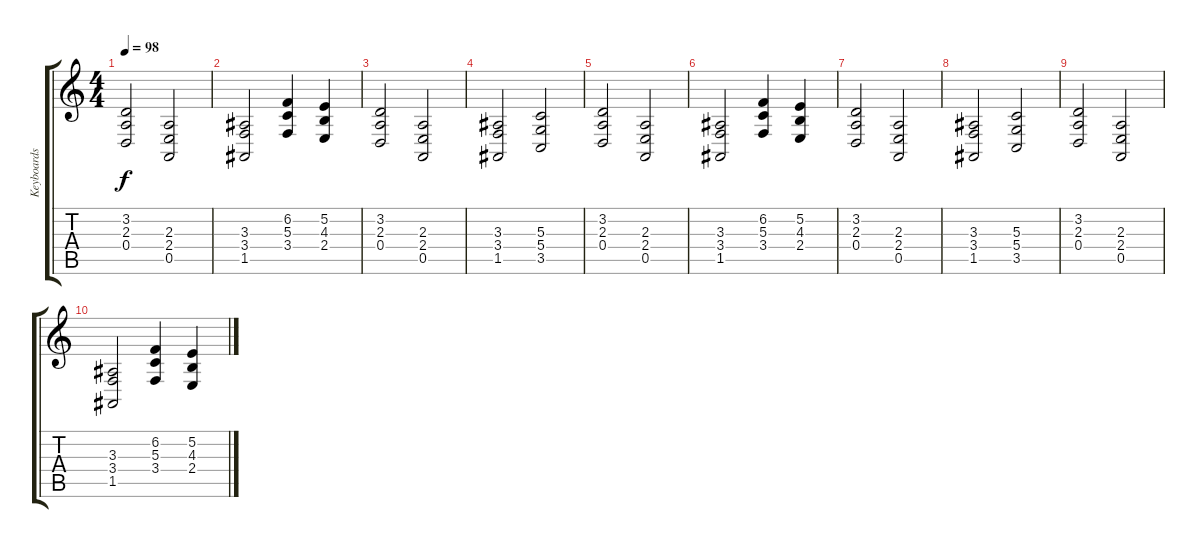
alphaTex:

\track ("Keyboards" "Keyboards") {instrument synthstrings2}
\staff {score tabs}
\tuning (E4 B3 G3 D3 A2 E2) {hide}
\ts (4 4)
\tempo 98
\clef g2
\ks c
(3.2 2.3 0.4).2{dy f} (2.3 2.4 0.5).2 |
(3.3 3.4 1.5).2 (6.2 5.3 3.4).4 (5.2 4.3 2.4).4 |
(3.2 2.3 0.4).2{volume 14 instrument synthstrings2} (2.3 2.4 0.5).2 |
(3.3 3.4 1.5).2 (5.3 5.4 3.5).2 |
(3.2 2.3 0.4).2 (2.3 2.4 0.5).2 |
(3.3 3.4 1.5).2 (6.2 5.3 3.4).4 (5.2 4.3 2.4).4 |
(3.2 2.3 0.4).2 (2.3 2.4 0.5).2 |
(3.3 3.4 1.5).2 (5.3 5.4 3.5).2 |
(3.2 2.3 0.4).2 (2.3 2.4 0.5).2 |
(3.3 3.4 1.5).2 (6.2 5.3 3.4).4 (5.2 4.3 2.4).4
